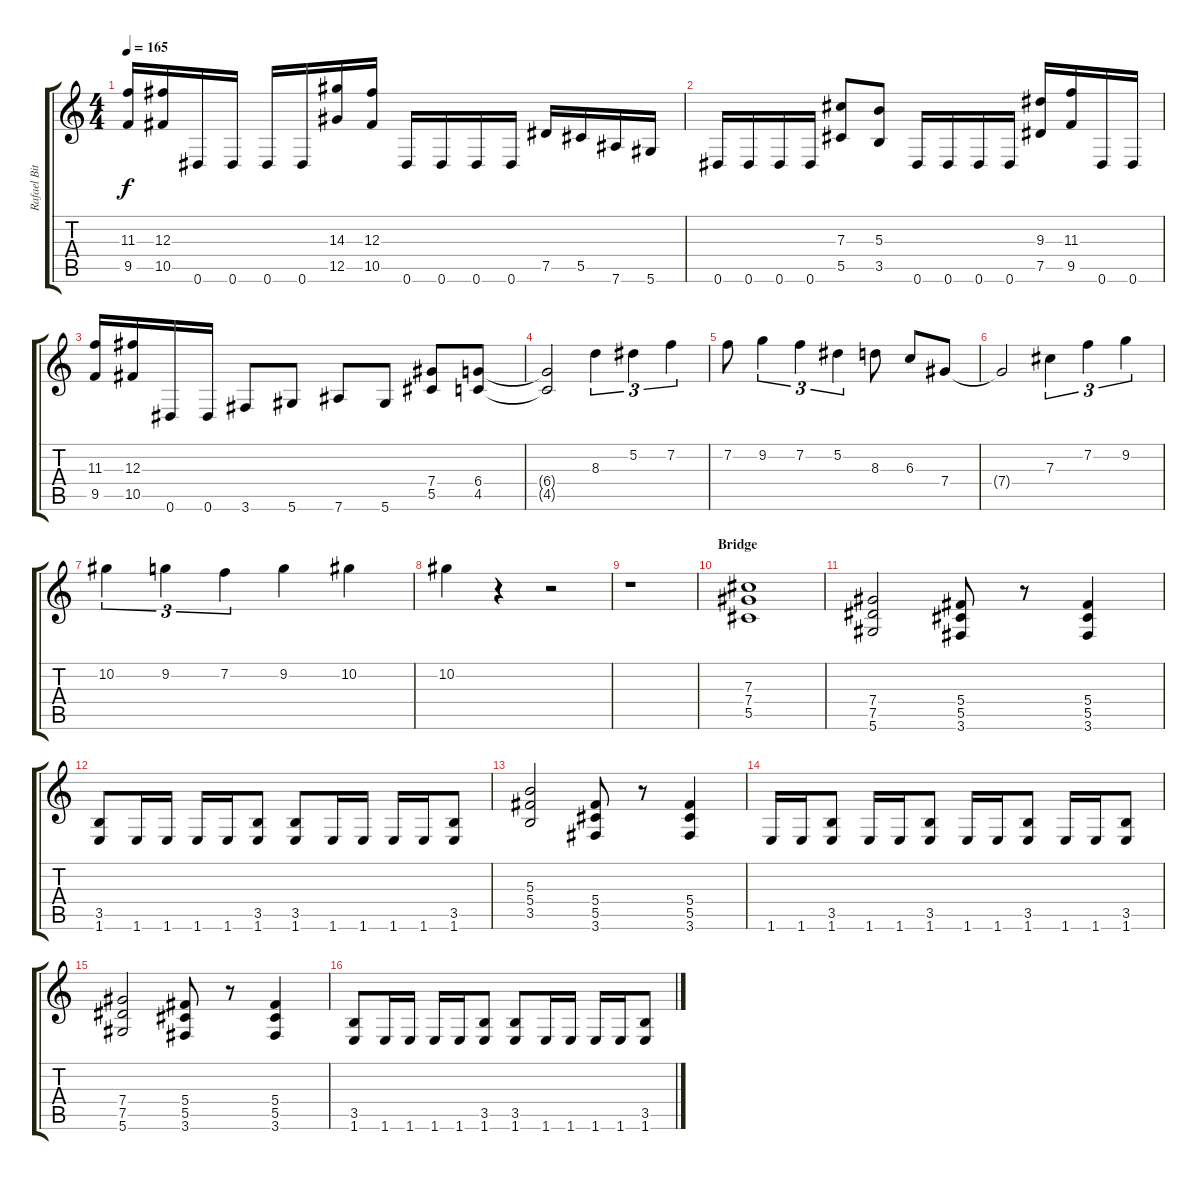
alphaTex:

\track ("Rafael Bittencourt" "Rafael Bit") {instrument distortionguitar}
\staff {score tabs}
\tuning (Eb4 Bb3 Gb3 Db3 Ab2 Eb2) {hide}
\ts (4 4)
\tempo 165
\clef g2
\ks c
(11.3 9.5).16{dy f} (12.3 10.5).16 0.6.16 0.6.16 0.6.16 0.6.16 (14.3 12.5).16 (12.3 10.5).16 0.6.16 0.6.16 0.6.16 0.6.16 7.5.16 5.5.16 7.6.16 5.6.16 |
0.6.16 0.6.16 0.6.16 0.6.16 (7.3 5.5).8 (5.3 3.5).8 0.6.16 0.6.16 0.6.16 0.6.16 (9.3 7.5).16 (11.3 9.5).16 0.6.16 0.6.16 |
(11.3 9.5).16 (12.3 10.5).16 0.6.16 0.6.16 3.6.8 5.6.8 7.6.8 5.6.8 (7.4 5.5).8 (6.4 4.5).8 |
(6.4{t} 4.5{t}).2 8.3.4{tu (3 2)} 5.2.4{tu (3 2)} 7.2.4{tu (3 2)} |
7.2.8 9.2.4{tu (3 2)} 7.2.4{tu (3 2)} 5.2.4{tu (3 2)} 8.3.8 6.3.8 7.4.8 |
7.4{t}.2 7.3.4{tu (3 2)} 7.2.4{tu (3 2)} 9.2.4{tu (3 2)} |
10.2.4{tu (3 2)} 9.2.4{tu (3 2)} 7.2.4{tu (3 2)} 9.2.4 10.2.4 |
10.2.4 r.4 r.2 |
r.1 |
\section ("" "Bridge")
(7.3 7.4 5.5).1 |
(7.4 7.5 5.6).2 (5.4 5.5 3.6).8 r.8 (5.4 5.5 3.6).4 |
(3.5 1.6).8 1.6.16 1.6.16 1.6.16 1.6.16 (3.5 1.6).8 (3.5 1.6).8 1.6.16 1.6.16 1.6.16 1.6.16 (3.5 1.6).8 |
(5.3 5.4 3.5).2 (5.4 5.5 3.6).8 r.8 (5.4 5.5 3.6).4 |
1.6.16 1.6.16 (3.5 1.6).8 1.6.16 1.6.16 (3.5 1.6).8 1.6.16 1.6.16 (3.5 1.6).8 1.6.16 1.6.16 (3.5 1.6).8 |
(7.4 7.5 5.6).2 (5.4 5.5 3.6).8 r.8 (5.4 5.5 3.6).4 |
(3.5 1.6).8 1.6.16 1.6.16 1.6.16 1.6.16 (3.5 1.6).8 (3.5 1.6).8 1.6.16 1.6.16 1.6.16 1.6.16 (3.5 1.6).8
